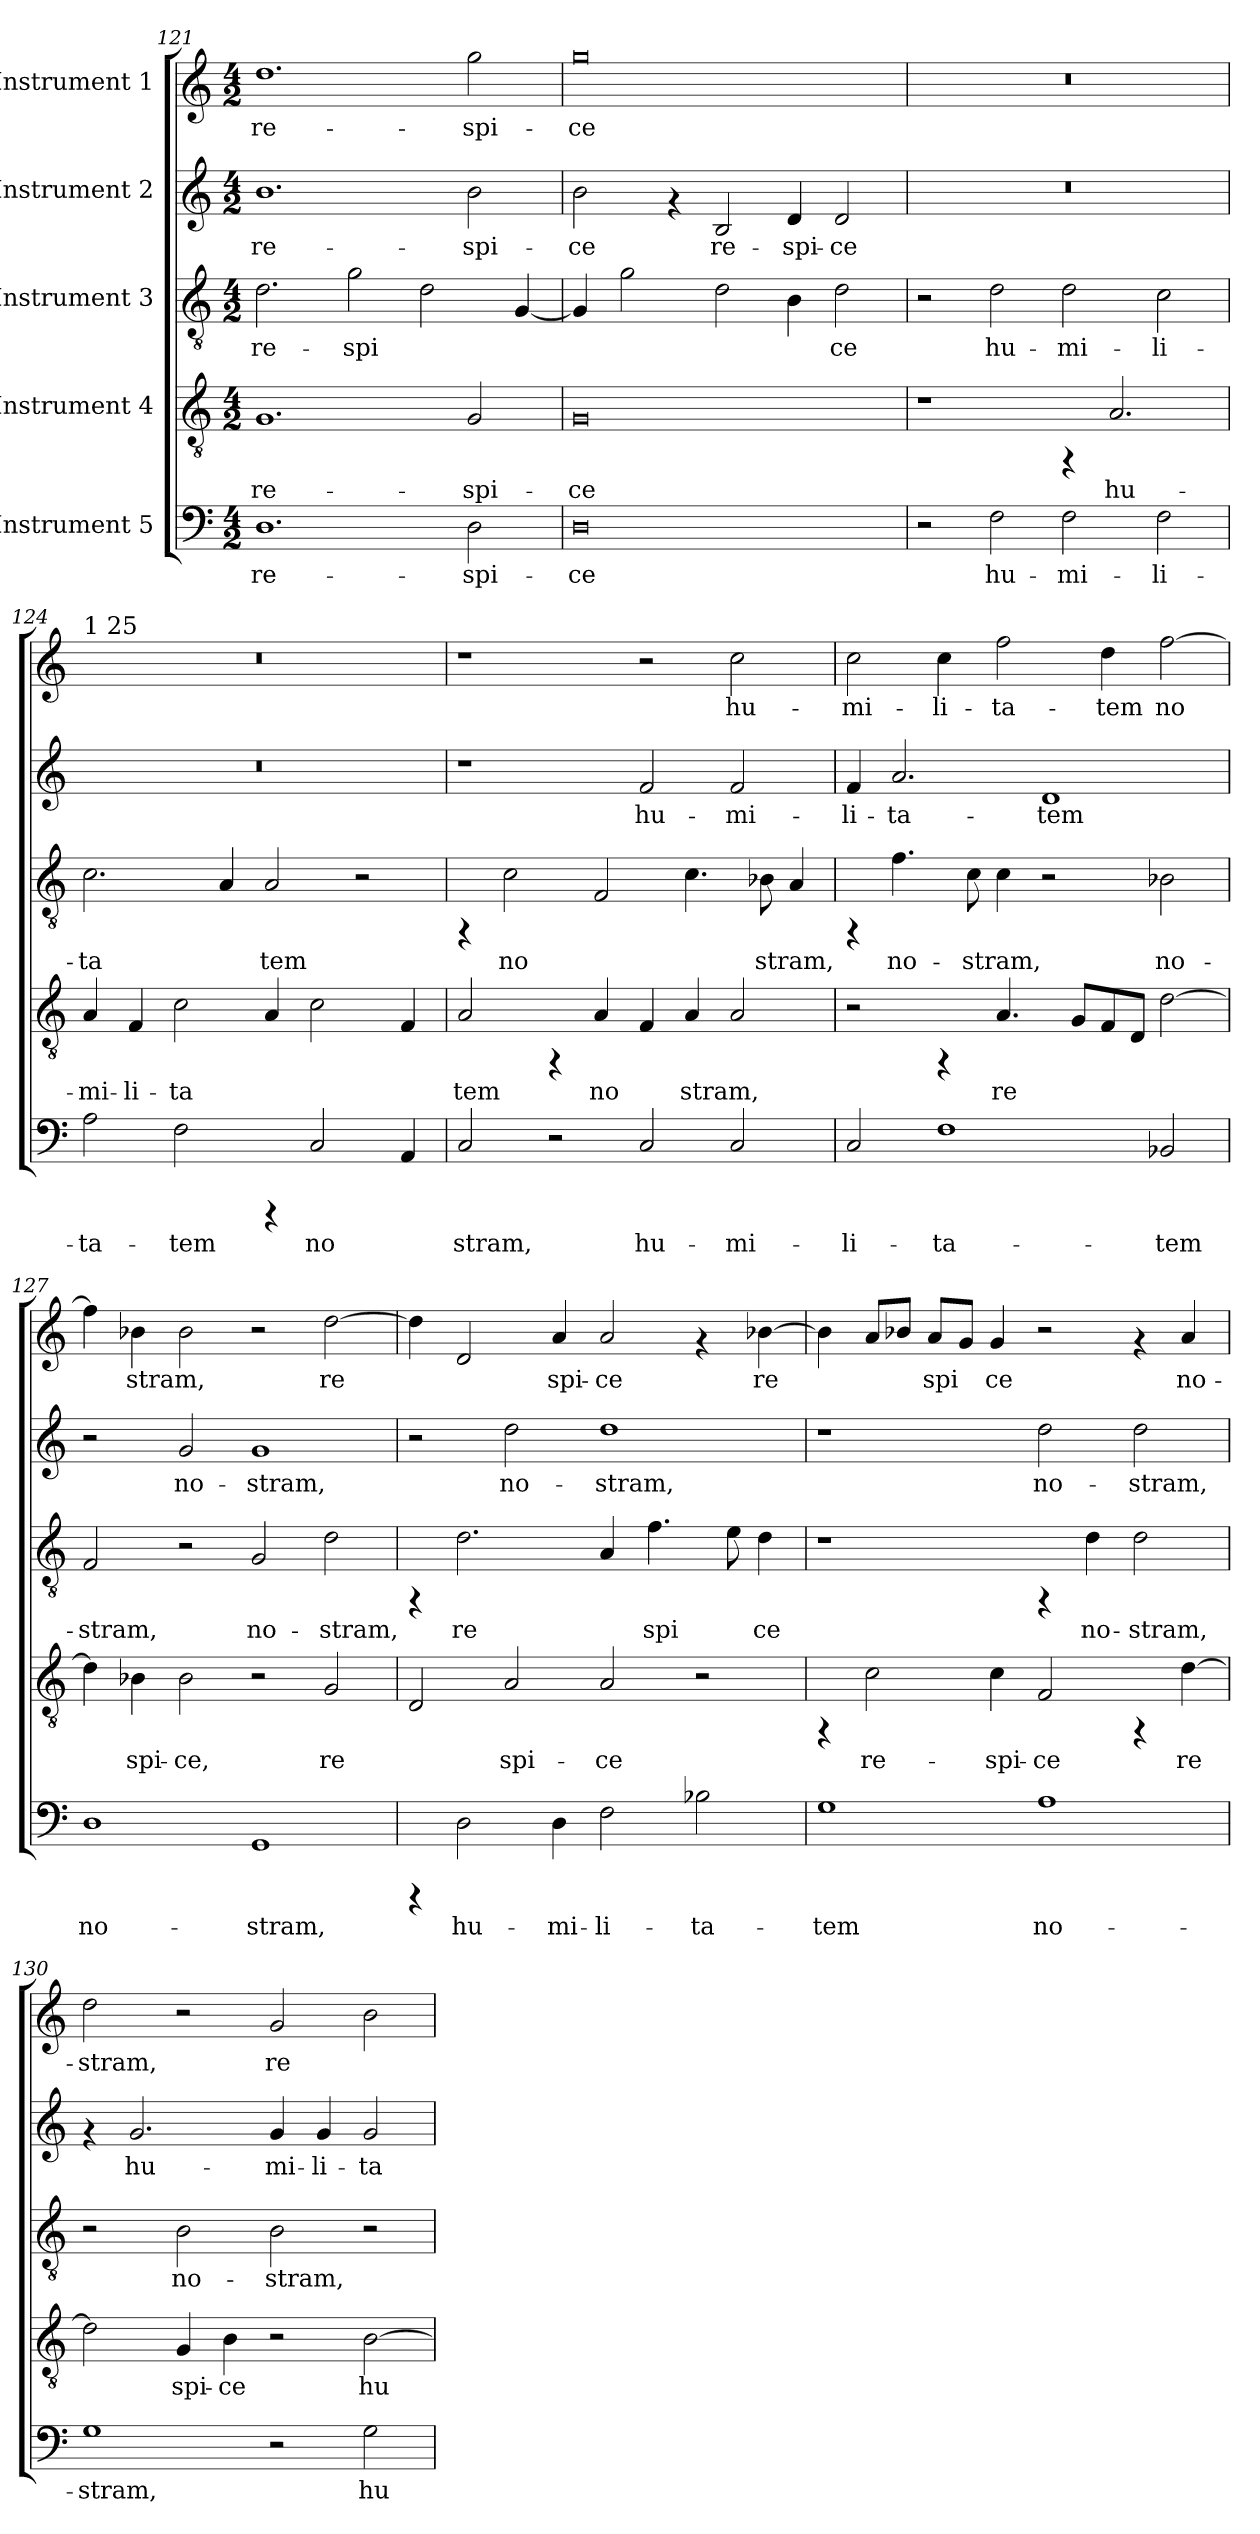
**kern	**text	**kern	**text	**kern	**text	**kern	**text	**kern	**text
*part5	*part5	*part4	*part4	*part3	*part3	*part2	*part2	*part1	*part1
*staff5	*staff5	*staff4	*staff4	*staff3	*staff3	*staff2	*staff2	*staff1	*staff1
*I"Instrument 5	*	*I"Instrument 4	*	*I"Instrument 3	*	*I"Instrument 2	*	*I"Instrument 1	*
*clefF4	*	*clefGv2	*	*clefGv2	*	*clefG2	*	*clefG2	*
*k[]	*	*k[]	*	*k[]	*	*k[]	*	*k[]	*
*C:	*	*C:	*	*C:	*	*C:	*	*C:	*
*M4/2	*	*M4/2	*	*M4/2	*	*M4/2	*	*M4/2	*
=121	=121	=121	=121	=121	=121	=121	=121	=121	=121
!	!LO:LY:b:cj	!	!LO:LY:b:cj	!	!LO:LY:b:cj	!	!LO:LY:b:cj	!	!LO:LY:b:cj
1.D	re-	1.G	re-	2.d\	re-	1.b	re-	1.dd	re-
!	!	!	!	!	!LO:LY:b:cj	!	!	!	!
.	.	.	.	2g\	-spi-	.	.	.	.
!	!	!	!	!	!LO:LY:b:cj	!	!	!	!
.	.	.	.	2d\	--	.	.	.	.
!	!LO:LY:b:cj	!	!LO:LY:b:cj	!	!	!	!LO:LY:b:cj	!	!LO:LY:b:cj
2D\	-spi-	2G/	-spi-	.	.	2b\	-spi-	2gg\	-spi-
!	!	!	!	!	!LO:LY:b:cj	!	!	!	!
.	.	.	.	[<4G/	--	.	.	.	.
=122	=122	=122	=122	=122	=122	=122	=122	=122	=122
!	!LO:LY:b:cj	!	!LO:LY:b:cj	!	!LO:LY:b:cj	!	!LO:LY:b:cj	!	!LO:LY:b:cj
0D	-ce	0G	-ce	4G/]	--	2b\	-ce	0gg	-ce
!	!	!	!	!	!LO:LY:b:cj	!	!	!	!
.	.	.	.	2g\	--	.	.	.	.
.	.	.	.	.	.	4rf	.	.	.
!	!	!	!	!	!LO:LY:b:cj	!	!LO:LY:b:cj	!	!
.	.	.	.	2d\	--	2B/	re-	.	.
!	!	!	!	!	!LO:LY:b:cj	!	!LO:LY:b:cj	!	!
.	.	.	.	4B\	--	4d/	-spi-	.	.
!	!	!	!	!	!LO:LY:b:cj	!	!LO:LY:b:cj	!	!
.	.	.	.	2d\	-ce	2d/	-ce	.	.
=123	=123	=123	=123	=123	=123	=123	=123	=123	=123
2r	.	1r	.	2r	.	0r	.	0r	.
!	!LO:LY:b:cj	!	!	!	!LO:LY:b:cj	!	!	!	!
2F\	hu-	.	.	2d\	hu-	.	.	.	.
!	!LO:LY:b:cj	!	!	!	!LO:LY:b:cj	!	!	!	!
2F\	-mi-	4rFF	.	2d\	-mi-	.	.	.	.
!	!	!	!LO:LY:b:cj	!	!	!	!	!	!
.	.	2.A/	hu-	.	.	.	.	.	.
!	!LO:LY:b:cj	!	!	!	!LO:LY:b:cj	!	!	!	!
2F\	-li-	.	.	2c\	-li-	.	.	.	.
!!LO:PB:g=z
=124	=124	=124	=124	=124	=124	=124	=124	=124	=124
!	!	!	!	!	!	!	!	!LO:TX:a:t=1 25	!
!	!LO:LY:b:cj	!	!LO:LY:b:cj	!	!LO:LY:b:cj	!	!	!	!
2A\	-ta-	4A/	-mi-	2.c\	-ta-	0r	.	0r	.
!	!	!	!LO:LY:b:cj	!	!	!	!	!	!
.	.	4F/	-li-	.	.	.	.	.	.
!	!LO:LY:b:cj	!	!LO:LY:b:cj	!	!	!	!	!	!
2F\	-tem	2c\	-ta-	.	.	.	.	.	.
!	!	!	!	!	!LO:LY:b:cj	!	!	!	!
.	.	.	.	4A/	--	.	.	.	.
!	!	!	!LO:LY:b:cj	!	!LO:LY:b:cj	!	!	!	!
4rCCC	.	4A/	--	2A/	-tem	.	.	.	.
!	!LO:LY:b:cj	!	!LO:LY:b:cj	!	!	!	!	!	!
2C/	no-	2c\	--	.	.	.	.	.	.
.	.	.	.	2r	.	.	.	.	.
!	!LO:LY:b:cj	!	!LO:LY:b:cj	!	!	!	!	!	!
4AA/	--	4F/	--	.	.	.	.	.	.
=125	=125	=125	=125	=125	=125	=125	=125	=125	=125
!	!LO:LY:b:cj	!	!LO:LY:b:cj	!	!	!	!	!	!
2C/	-stram,	2A/	-tem	4rFF	.	1r	.	1r	.
!	!	!	!	!	!LO:LY:b:cj	!	!	!	!
.	.	.	.	2c\	no-	.	.	.	.
2r	.	4rFF	.	.	.	.	.	.	.
!	!	!	!LO:LY:b:cj	!	!LO:LY:b:cj	!	!	!	!
.	.	4A/	no-	2F/	--	.	.	.	.
!	!LO:LY:b:cj	!	!LO:LY:b:cj	!	!	!	!LO:LY:b:cj	!	!
2C/	hu-	4F/	--	.	.	2f/	hu-	2r	.
!	!	!	!LO:LY:b:cj	!	!LO:LY:b:cj	!	!	!	!
.	.	4A/	-stram,	4.c\	--	.	.	.	.
!	!LO:LY:b:cj	!	!LO:LY:b:cj	!	!	!	!LO:LY:b:cj	!	!LO:LY:b:cj
2C/	-mi-	2A/	.	.	.	2f/	-mi-	2cc\	hu-
!	!	!	!	!	!LO:LY:b:cj	!	!	!	!
.	.	.	.	8B-X\	-stram,	.	.	.	.
!	!	!	!	!	!LO:LY:b:cj	!	!	!	!
.	.	.	.	4A/	.	.	.	.	.
=126	=126	=126	=126	=126	=126	=126	=126	=126	=126
!	!LO:LY:b:cj	!	!	!	!	!	!LO:LY:b:cj	!	!LO:LY:b:cj
2C/	-li-	2r	.	4rFF	.	4f/	-li-	2cc\	-mi-
!	!	!	!	!	!LO:LY:b:cj	!	!LO:LY:b:cj	!	!
.	.	.	.	4.f\	no-	2.a/	-ta-	.	.
!	!LO:LY:b:cj	!	!	!	!	!	!	!	!LO:LY:b:cj
1F	-ta-	4rFF	.	.	.	.	.	4cc\	-li-
!	!	!	!	!	!LO:LY:b:cj	!	!	!	!
.	.	.	.	8c\	-stram,	.	.	.	.
!	!	!	!LO:LY:b:cj	!	!LO:LY:b:cj	!	!	!	!LO:LY:b:cj
.	.	4.A/	re-	4c\	.	.	.	2ff\	-ta-
!	!	!	!	!	!	!	!LO:LY:b:cj	!	!
.	.	.	.	2r	.	1d	-tem	.	.
!	!	!	!LO:LY:b:cj	!	!	!	!	!	!
.	.	8G/L	--	.	.	.	.	.	.
!	!	!	!LO:LY:b:cj	!	!	!	!	!	!LO:LY:b:cj
.	.	8F/	--	.	.	.	.	4dd\	-tem
!	!	!	!LO:LY:b:cj	!	!	!	!	!	!
.	.	8D/J	--	.	.	.	.	.	.
!	!LO:LY:b:cj	!	!LO:LY:b:cj	!	!LO:LY:b:cj	!	!	!	!LO:LY:b:cj
2BB-X/	-tem	[>2d\	--	2B-X\	no-	.	.	[>2ff\	no-
=127	=127	=127	=127	=127	=127	=127	=127	=127	=127
!	!LO:LY:b:cj	!	!LO:LY:b:cj	!	!LO:LY:b:cj	!	!	!	!LO:LY:b:cj
1D	no-	4d\]	--	2F/	-stram,	2r	.	4ff\]	--
!	!	!	!LO:LY:b:cj	!	!	!	!	!	!LO:LY:b:cj
.	.	4B-X\	-spi-	.	.	.	.	4b-X\	-stram,
!	!	!	!LO:LY:b:cj	!	!	!	!LO:LY:b:cj	!	!LO:LY:b:cj
.	.	2B-\	-ce,	2r	.	2g/	no-	2b-\	.
!	!LO:LY:b:cj	!	!	!	!LO:LY:b:cj	!	!LO:LY:b:cj	!	!
1GG	-stram,	2r	.	2G/	no-	1g	-stram,	2r	.
!	!	!	!LO:LY:b:cj	!	!LO:LY:b:cj	!	!	!	!LO:LY:b:cj
.	.	2G/	re-	2d\	-stram,	.	.	[>2dd\	re-
!!LO:PB:g=z
=128	=128	=128	=128	=128	=128	=128	=128	=128	=128
!	!	!	!LO:LY:b:cj	!	!	!	!	!	!LO:LY:b:cj
4rCCC	.	2D/	--	4rFF	.	2r	.	4dd\]	--
!	!LO:LY:b:cj	!	!	!	!LO:LY:b:cj	!	!	!	!LO:LY:b:cj
2D\	hu-	.	.	2.d\	re-	.	.	2d/	--
!	!	!	!LO:LY:b:cj	!	!	!	!LO:LY:b:cj	!	!
.	.	2A/	-spi-	.	.	2dd\	no-	.	.
!	!LO:LY:b:cj	!	!	!	!	!	!	!	!LO:LY:b:cj
4D\	-mi-	.	.	.	.	.	.	4a/	-spi-
!	!LO:LY:b:cj	!	!LO:LY:b:cj	!	!LO:LY:b:cj	!	!LO:LY:b:cj	!	!LO:LY:b:cj
2F\	-li-	2A/	-ce	4A/	--	1dd	-stram,	2a/	-ce
!	!	!	!	!	!LO:LY:b:cj	!	!	!	!
.	.	.	.	4.f\	-spi-	.	.	.	.
!	!LO:LY:b:cj	!	!	!	!	!	!	!	!
2B-X\	-ta-	2r	.	.	.	.	.	4rf	.
!	!	!	!	!	!LO:LY:b:cj	!	!	!	!
.	.	.	.	8e\	--	.	.	.	.
!	!	!	!	!	!LO:LY:b:cj	!	!	!	!LO:LY:b:cj
.	.	.	.	4d\	-ce	.	.	[>4b-X\	re-
=129	=129	=129	=129	=129	=129	=129	=129	=129	=129
!	!LO:LY:b:cj	!	!	!	!	!	!	!	!LO:LY:b:cj
1G	-tem	4rFF	.	1r	.	1r	.	4b-\]	--
!	!	!	!LO:LY:b:cj	!	!	!	!	!	!LO:LY:b:cj
.	.	2c\	re-	.	.	.	.	8a/L	--
!	!	!	!	!	!	!	!	!	!LO:LY:b:cj
.	.	.	.	.	.	.	.	8b-X/J	--
!	!	!	!	!	!	!	!	!	!LO:LY:b:cj
.	.	.	.	.	.	.	.	8a/L	-spi-
!	!	!	!	!	!	!	!	!	!LO:LY:b:cj
.	.	.	.	.	.	.	.	8g/J	--
!	!	!	!LO:LY:b:cj	!	!	!	!	!	!LO:LY:b:cj
.	.	4c\	-spi-	.	.	.	.	4g/	-ce
!	!LO:LY:b:cj	!	!LO:LY:b:cj	!	!	!	!LO:LY:b:cj	!	!
1A	no-	2F/	-ce	4rFF	.	2dd\	no-	2r	.
!	!	!	!	!	!LO:LY:b:cj	!	!	!	!
.	.	.	.	4d\	no-	.	.	.	.
!	!	!	!	!	!LO:LY:b:cj	!	!LO:LY:b:cj	!	!
.	.	4rFF	.	2d\	-stram,	2dd\	-stram,	4rf	.
!	!	!	!LO:LY:b:cj	!	!	!	!	!	!LO:LY:b:cj
.	.	[>4d\	re-	.	.	.	.	4a/	no-
=130	=130	=130	=130	=130	=130	=130	=130	=130	=130
!	!LO:LY:b:cj	!	!LO:LY:b:cj	!	!	!	!	!	!LO:LY:b:cj
1G	-stram,	2d\]	--	2r	.	4rf	.	2dd\	-stram,
!	!	!	!	!	!	!	!LO:LY:b:cj	!	!
.	.	.	.	.	.	2.g/	hu-	.	.
!	!	!	!LO:LY:b:cj	!	!LO:LY:b:cj	!	!	!	!
.	.	4G/	-spi-	2B\	no-	.	.	2r	.
!	!	!	!LO:LY:b:cj	!	!	!	!	!	!
.	.	4B\	-ce	.	.	.	.	.	.
!	!	!	!	!	!LO:LY:b:cj	!	!LO:LY:b:cj	!	!LO:LY:b:cj
2r	.	2r	.	2B\	-stram,	4g/	-mi-	2g/	re-
!	!	!	!	!	!	!	!LO:LY:b:cj	!	!
.	.	.	.	.	.	4g/	-li-	.	.
!	!LO:LY:b:cj	!	!LO:LY:b:cj	!	!	!	!LO:LY:b:cj	!	!LO:LY:b:cj
2G\	hu-	[<2B\	hu-	2r	.	2g/	-ta-	2b\	--
=	=	=	=	=	=	=	=	=	=
*-	*-	*-	*-	*-	*-	*-	*-	*-	*-
